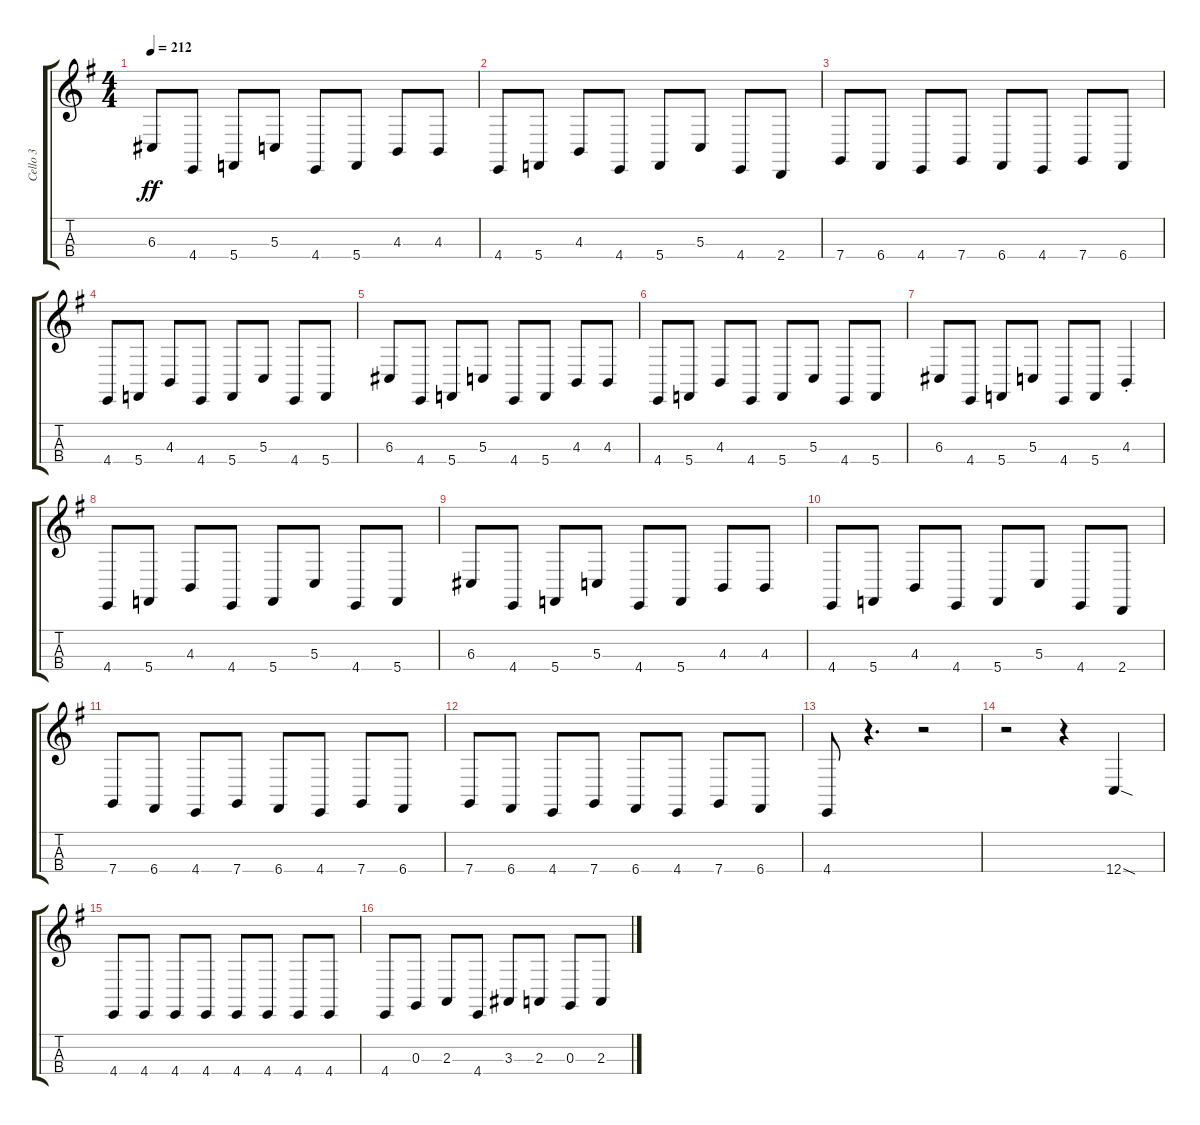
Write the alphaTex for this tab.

\track ("Cello 3" "Cello 3") {instrument cello}
\staff {score tabs}
\tuning (A3 D3 G2 C2) {hide}
\ts (4 4)
\tempo 212
\clef g2
\ks g
6.3.8{dy ff} 4.4.8 5.4.8 5.3.8 4.4.8 5.4.8 4.3.8 4.3.8 |
4.4.8 5.4.8 4.3.8 4.4.8 5.4.8 5.3.8 4.4.8 2.4.8 |
7.4.8 6.4.8 4.4.8 7.4.8 6.4.8 4.4.8 7.4.8 6.4.8 |
4.4.8 5.4.8 4.3.8 4.4.8 5.4.8 5.3.8 4.4.8 5.4.8 |
6.3.8 4.4.8 5.4.8 5.3.8 4.4.8 5.4.8 4.3.8 4.3.8 |
4.4.8 5.4.8 4.3.8 4.4.8 5.4.8 5.3.8 4.4.8 5.4.8 |
6.3.8 4.4.8 5.4.8 5.3.8 4.4.8 5.4.8 4.3{st}.4 |
4.4.8 5.4.8 4.3.8 4.4.8 5.4.8 5.3.8 4.4.8 5.4.8 |
6.3.8 4.4.8 5.4.8 5.3.8 4.4.8 5.4.8 4.3.8 4.3.8 |
4.4.8 5.4.8 4.3.8 4.4.8 5.4.8 5.3.8 4.4.8 2.4.8 |
7.4.8 6.4.8 4.4.8 7.4.8 6.4.8 4.4.8 7.4.8 6.4.8 |
7.4.8 6.4.8 4.4.8 7.4.8 6.4.8 4.4.8 7.4.8 6.4.8 |
4.4.8 r.4{d} r.2 |
r.2 r.4 12.4{sod}.4 |
4.4.8 4.4.8 4.4.8 4.4.8 4.4.8 4.4.8 4.4.8 4.4.8 |
4.4.8 0.3.8 2.3.8 4.4.8 3.3.8 2.3.8 0.3.8 2.3.8
